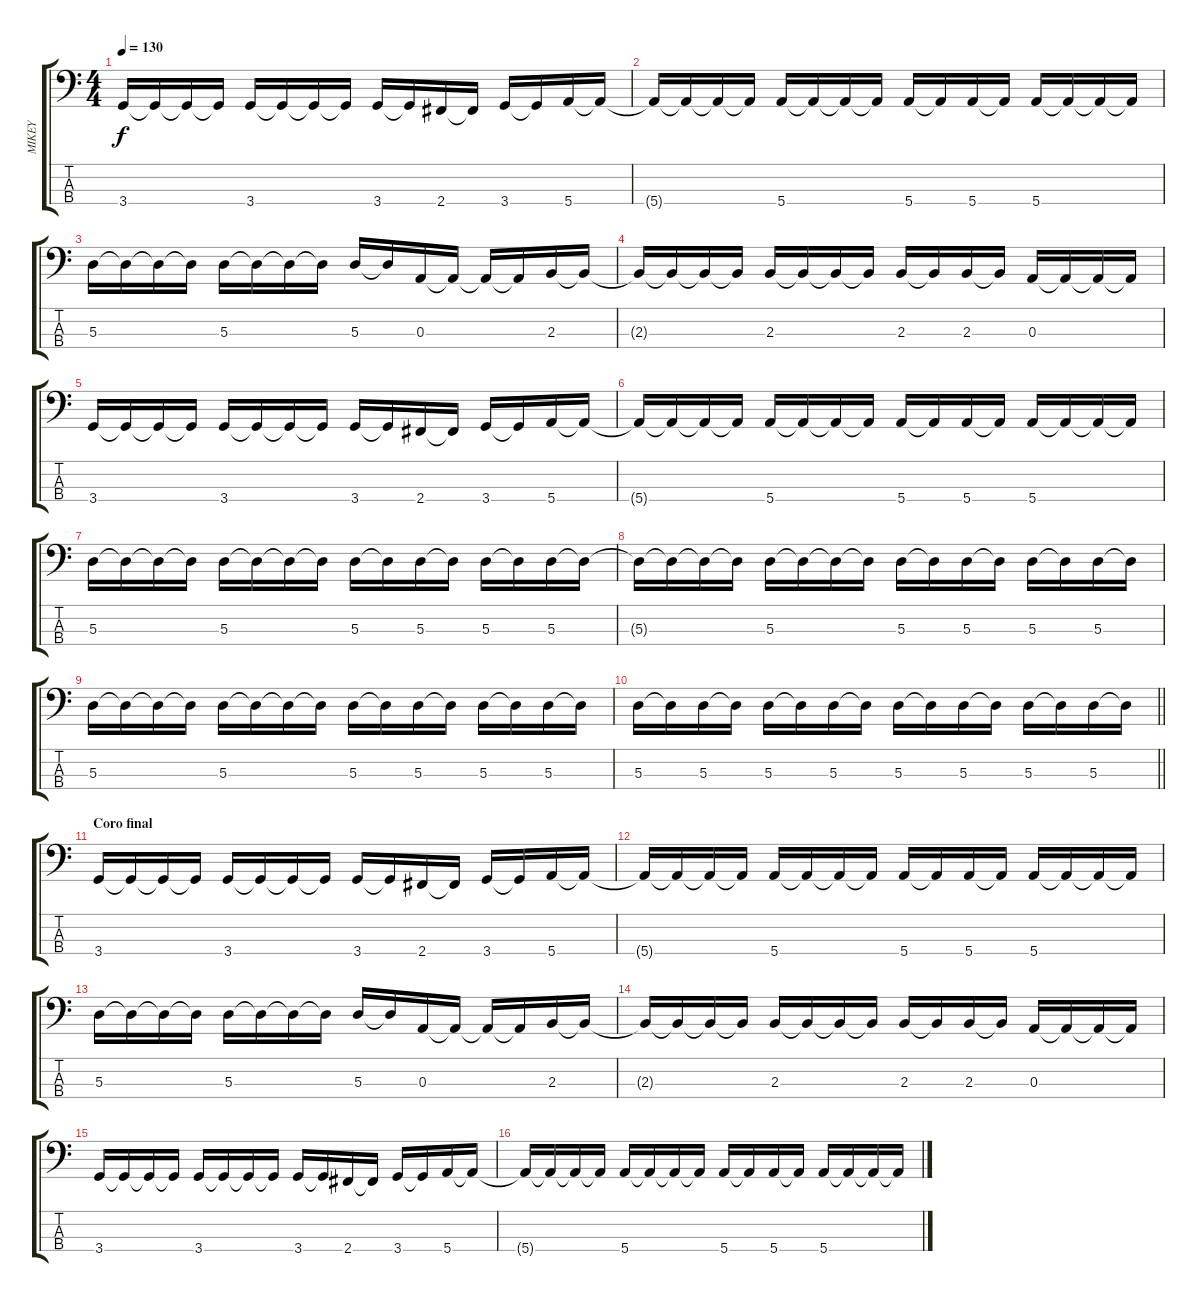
\track ("MIKEY" "MIKEY") {instrument electricbassfinger}
\staff {score tabs}
\tuning (G2 D2 A1 E1) {hide}
\ts (4 4)
\tempo 130
\clef f4
\ks c
3.4.16{dy f} 3.4{t}.16 3.4{t}.16 3.4{t}.16 3.4.16 3.4{t}.16 3.4{t}.16 3.4{t}.16 3.4.16 3.4{t}.16 2.4.16 2.4{t}.16 3.4.16 3.4{t}.16 5.4.16 5.4{t}.16 |
5.4{t}.16 5.4{t}.16 5.4{t}.16 5.4{t}.16 5.4.16 5.4{t}.16 5.4{t}.16 5.4{t}.16 5.4.16 5.4{t}.16 5.4.16 5.4{t}.16 5.4.16 5.4{t}.16 5.4{t}.16 5.4{t}.16 |
5.3.16 5.3{t}.16 5.3{t}.16 5.3{t}.16 5.3.16 5.3{t}.16 5.3{t}.16 5.3{t}.16 5.3.16 5.3{t}.16 0.3.16 0.3{t}.16 0.3{t}.16 0.3{t}.16 2.3.16 2.3{t}.16 |
2.3{t}.16 2.3{t}.16 2.3{t}.16 2.3{t}.16 2.3.16 2.3{t}.16 2.3{t}.16 2.3{t}.16 2.3.16 2.3{t}.16 2.3.16 2.3{t}.16 0.3.16 0.3{t}.16 0.3{t}.16 0.3{t}.16 |
3.4.16 3.4{t}.16 3.4{t}.16 3.4{t}.16 3.4.16 3.4{t}.16 3.4{t}.16 3.4{t}.16 3.4.16 3.4{t}.16 2.4.16 2.4{t}.16 3.4.16 3.4{t}.16 5.4.16 5.4{t}.16 |
5.4{t}.16 5.4{t}.16 5.4{t}.16 5.4{t}.16 5.4.16 5.4{t}.16 5.4{t}.16 5.4{t}.16 5.4.16 5.4{t}.16 5.4.16 5.4{t}.16 5.4.16 5.4{t}.16 5.4{t}.16 5.4{t}.16 |
5.3.16 5.3{t}.16 5.3{t}.16 5.3{t}.16 5.3.16 5.3{t}.16 5.3{t}.16 5.3{t}.16 5.3.16 5.3{t}.16 5.3.16 5.3{t}.16 5.3.16 5.3{t}.16 5.3.16 5.3{t}.16 |
5.3{t}.16 5.3{t}.16 5.3{t}.16 5.3{t}.16 5.3.16 5.3{t}.16 5.3{t}.16 5.3{t}.16 5.3.16 5.3{t}.16 5.3.16 5.3{t}.16 5.3.16 5.3{t}.16 5.3.16 5.3{t}.16 |
5.3.16 5.3{t}.16 5.3{t}.16 5.3{t}.16 5.3.16 5.3{t}.16 5.3{t}.16 5.3{t}.16 5.3.16 5.3{t}.16 5.3.16 5.3{t}.16 5.3.16 5.3{t}.16 5.3.16 5.3{t}.16 |
\barLineRight lightlight
5.3.16 5.3{t}.16 5.3.16 5.3{t}.16 5.3.16 5.3{t}.16 5.3.16 5.3{t}.16 5.3.16 5.3{t}.16 5.3.16 5.3{t}.16 5.3.16 5.3{t}.16 5.3.16 5.3{t}.16 |
\section ("" "Coro final")
3.4.16 3.4{t}.16 3.4{t}.16 3.4{t}.16 3.4.16 3.4{t}.16 3.4{t}.16 3.4{t}.16 3.4.16 3.4{t}.16 2.4.16 2.4{t}.16 3.4.16 3.4{t}.16 5.4.16 5.4{t}.16 |
5.4{t}.16 5.4{t}.16 5.4{t}.16 5.4{t}.16 5.4.16 5.4{t}.16 5.4{t}.16 5.4{t}.16 5.4.16 5.4{t}.16 5.4.16 5.4{t}.16 5.4.16 5.4{t}.16 5.4{t}.16 5.4{t}.16 |
5.3.16 5.3{t}.16 5.3{t}.16 5.3{t}.16 5.3.16 5.3{t}.16 5.3{t}.16 5.3{t}.16 5.3.16 5.3{t}.16 0.3.16 0.3{t}.16 0.3{t}.16 0.3{t}.16 2.3.16 2.3{t}.16 |
2.3{t}.16 2.3{t}.16 2.3{t}.16 2.3{t}.16 2.3.16 2.3{t}.16 2.3{t}.16 2.3{t}.16 2.3.16 2.3{t}.16 2.3.16 2.3{t}.16 0.3.16 0.3{t}.16 0.3{t}.16 0.3{t}.16 |
3.4.16 3.4{t}.16 3.4{t}.16 3.4{t}.16 3.4.16 3.4{t}.16 3.4{t}.16 3.4{t}.16 3.4.16 3.4{t}.16 2.4.16 2.4{t}.16 3.4.16 3.4{t}.16 5.4.16 5.4{t}.16 |
5.4{t}.16 5.4{t}.16 5.4{t}.16 5.4{t}.16 5.4.16 5.4{t}.16 5.4{t}.16 5.4{t}.16 5.4.16 5.4{t}.16 5.4.16 5.4{t}.16 5.4.16 5.4{t}.16 5.4{t}.16 5.4{t}.16
